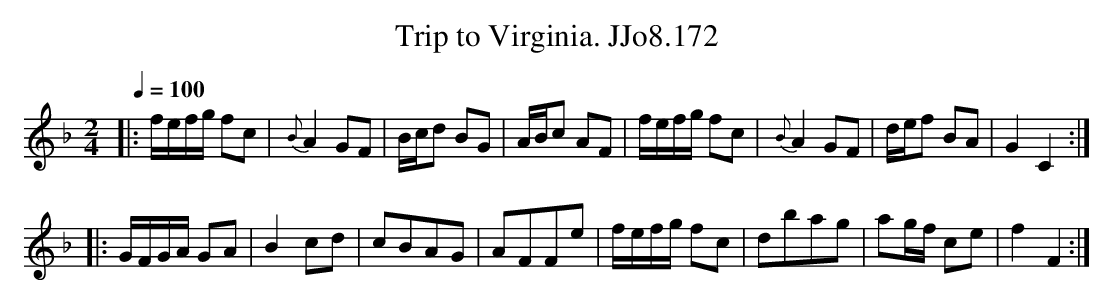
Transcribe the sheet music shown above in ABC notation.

X:1
T:Trip to Virginia. JJo8.172
M:2/4
L:1/8
Q:1/4=100
K:F
|:f/e/f/g/ fc|{B}A2GF|B/c/d BG|A/B/c AF|f/e/f/g/ fc|{B}A2GF|d/e/f BA|G2C2:|
|:G/F/G/A/ GA|B2cd|cBAG|AFFe|f/e/f/g/ fc|dbag|ag/f/ ce|f2F2:|
